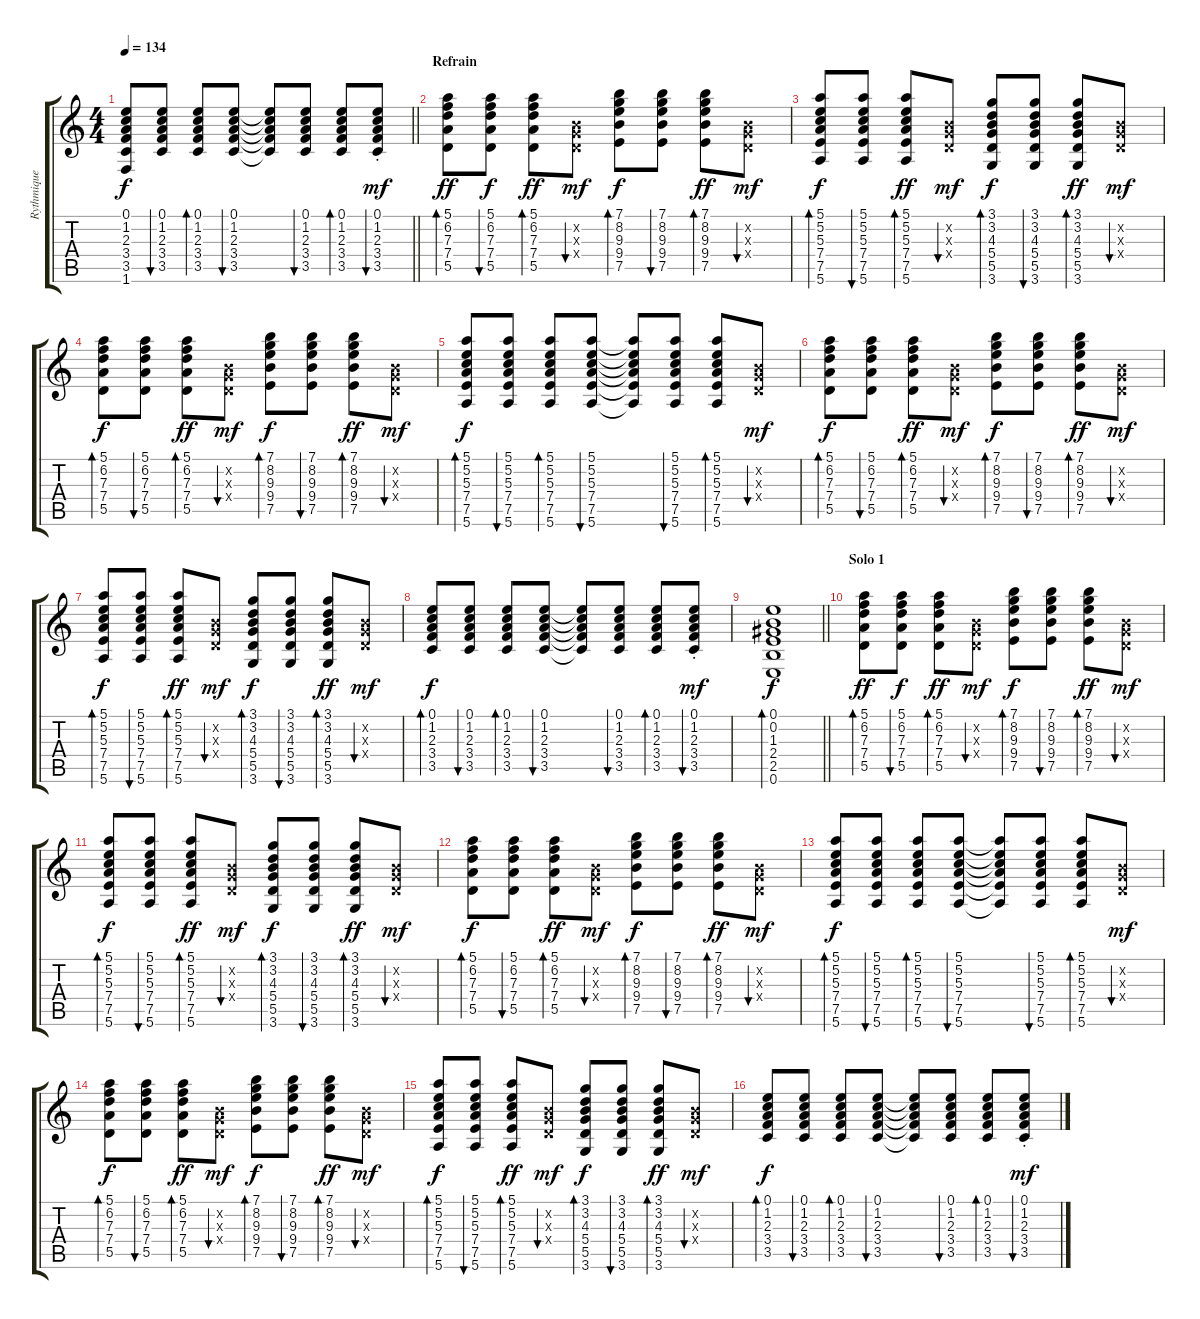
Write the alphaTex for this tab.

\track ("Rythmique" "Rythmique") {instrument acousticguitarsteel}
\staff {score tabs}
\tuning (E4 B3 G3 D3 A2 E2) {hide}
\ts (4 4)
\tempo 134
\clef g2
\barLineRight lightlight
\ks c
(0.1{t} 1.2{t} 2.3{t} 3.4{t} 3.5{t} 1.6{t}).8{dy f} (0.1 1.2 2.3 3.4 3.5).8{bu 60} (0.1 1.2 2.3 3.4 3.5).8{bd 60} (0.1 1.2 2.3 3.4 3.5).8{bu 60} (0.1{t} 1.2{t} 2.3{t} 3.4{t} 3.5{t}).8 (0.1 1.2 2.3 3.4 3.5).8{bu 60} (0.1 1.2 2.3 3.4 3.5).8{bd 60} (0.1{st} 1.2{st} 2.3{st} 3.4{st} 3.5{st}).8{bu 60 dy mf} |
\section ("" "Refrain")
(5.1 6.2 7.3 7.4 5.5).8{bd 60 dy ff} (5.1 6.2 7.3 7.4 5.5).8{bu 60 dy f} (5.1 6.2 7.3 7.4 5.5).8{bd 60 dy ff} (0.2{x} 0.3{x} 0.4{x}).8{bu 60 dy mf} (7.1 8.2 9.3 9.4 7.5).8{bd 60 dy f} (7.1 8.2 9.3 9.4 7.5).8{bu 60} (7.1 8.2 9.3 9.4 7.5).8{bd 60 dy ff} (0.2{x} 0.3{x} 0.4{x}).8{bu 60 dy mf} |
(5.1 5.2 5.3 7.4 7.5 5.6).8{bd 60 dy f} (5.1 5.2 5.3 7.4 7.5 5.6).8{bu 60} (5.1 5.2 5.3 7.4 7.5 5.6).8{bd 60 dy ff} (0.2{x} 0.3{x} 0.4{x}).8{bu 60 dy mf} (3.1 3.2 4.3 5.4 5.5 3.6).8{bd 60 dy f} (3.1 3.2 4.3 5.4 5.5 3.6).8{bu 60} (3.1 3.2 4.3 5.4 5.5 3.6).8{bd 60 dy ff} (0.2{x} 0.3{x} 0.4{x}).8{bu 60 dy mf} |
(5.1 6.2 7.3 7.4 5.5).8{bd 60 dy f} (5.1 6.2 7.3 7.4 5.5).8{bu 60} (5.1 6.2 7.3 7.4 5.5).8{bd 60 dy ff} (0.2{x} 0.3{x} 0.4{x}).8{bu 60 dy mf} (7.1 8.2 9.3 9.4 7.5).8{bd 60 dy f} (7.1 8.2 9.3 9.4 7.5).8{bu 60} (7.1 8.2 9.3 9.4 7.5).8{bd 60 dy ff} (0.2{x} 0.3{x} 0.4{x}).8{bu 60 dy mf} |
(5.1 5.2 5.3 7.4 7.5 5.6).8{bd 60 dy f} (5.1 5.2 5.3 7.4 7.5 5.6).8{bu 60} (5.1 5.2 5.3 7.4 7.5 5.6).8{bd 60} (5.1 5.2 5.3 7.4 7.5 5.6).8{bu 60} (5.1{t} 5.2{t} 5.3{t} 7.4{t} 7.5{t} 5.6{t}).8 (5.1 5.2 5.3 7.4 7.5 5.6).8{bu 60} (5.1 5.2 5.3 7.4 7.5 5.6).8{bd 60} (0.2{x} 0.3{x} 0.4{x}).8{bu 60 dy mf} |
(5.1 6.2 7.3 7.4 5.5).8{bd 60 dy f} (5.1 6.2 7.3 7.4 5.5).8{bu 60} (5.1 6.2 7.3 7.4 5.5).8{bd 60 dy ff} (0.2{x} 0.3{x} 0.4{x}).8{bu 60 dy mf} (7.1 8.2 9.3 9.4 7.5).8{bd 60 dy f} (7.1 8.2 9.3 9.4 7.5).8{bu 60} (7.1 8.2 9.3 9.4 7.5).8{bd 60 dy ff} (0.2{x} 0.3{x} 0.4{x}).8{bu 60 dy mf} |
(5.1 5.2 5.3 7.4 7.5 5.6).8{bd 60 dy f} (5.1 5.2 5.3 7.4 7.5 5.6).8{bu 60} (5.1 5.2 5.3 7.4 7.5 5.6).8{bd 60 dy ff} (0.2{x} 0.3{x} 0.4{x}).8{bu 60 dy mf} (3.1 3.2 4.3 5.4 5.5 3.6).8{bd 60 dy f} (3.1 3.2 4.3 5.4 5.5 3.6).8{bu 60} (3.1 3.2 4.3 5.4 5.5 3.6).8{bd 60 dy ff} (0.2{x} 0.3{x} 0.4{x}).8{bu 60 dy mf} |
(0.1 1.2 2.3 3.4 3.5).8{bd 60 dy f} (0.1 1.2 2.3 3.4 3.5).8{bu 60} (0.1 1.2 2.3 3.4 3.5).8{bd 60} (0.1 1.2 2.3 3.4 3.5).8{bu 60} (0.1{t} 1.2{t} 2.3{t} 3.4{t} 3.5{t}).8 (0.1 1.2 2.3 3.4 3.5).8{bu 60} (0.1 1.2 2.3 3.4 3.5).8{bd 60} (0.1{st} 1.2{st} 2.3{st} 3.4{st} 3.5{st}).8{bu 60 dy mf} |
\barLineRight lightlight
(0.1 0.2 1.3 2.4 2.5 0.6).1{bd 60 dy f} |
\section ("" "Solo 1")
(5.1 6.2 7.3 7.4 5.5).8{bd 60 dy ff} (5.1 6.2 7.3 7.4 5.5).8{bu 60 dy f} (5.1 6.2 7.3 7.4 5.5).8{bd 60 dy ff} (0.2{x} 0.3{x} 0.4{x}).8{bu 60 dy mf} (7.1 8.2 9.3 9.4 7.5).8{bd 60 dy f} (7.1 8.2 9.3 9.4 7.5).8{bu 60} (7.1 8.2 9.3 9.4 7.5).8{bd 60 dy ff} (0.2{x} 0.3{x} 0.4{x}).8{bu 60 dy mf} |
(5.1 5.2 5.3 7.4 7.5 5.6).8{bd 60 dy f} (5.1 5.2 5.3 7.4 7.5 5.6).8{bu 60} (5.1 5.2 5.3 7.4 7.5 5.6).8{bd 60 dy ff} (0.2{x} 0.3{x} 0.4{x}).8{bu 60 dy mf} (3.1 3.2 4.3 5.4 5.5 3.6).8{bd 60 dy f} (3.1 3.2 4.3 5.4 5.5 3.6).8{bu 60} (3.1 3.2 4.3 5.4 5.5 3.6).8{bd 60 dy ff} (0.2{x} 0.3{x} 0.4{x}).8{bu 60 dy mf} |
(5.1 6.2 7.3 7.4 5.5).8{bd 60 dy f} (5.1 6.2 7.3 7.4 5.5).8{bu 60} (5.1 6.2 7.3 7.4 5.5).8{bd 60 dy ff} (0.2{x} 0.3{x} 0.4{x}).8{bu 60 dy mf} (7.1 8.2 9.3 9.4 7.5).8{bd 60 dy f} (7.1 8.2 9.3 9.4 7.5).8{bu 60} (7.1 8.2 9.3 9.4 7.5).8{bd 60 dy ff} (0.2{x} 0.3{x} 0.4{x}).8{bu 60 dy mf} |
(5.1 5.2 5.3 7.4 7.5 5.6).8{bd 60 dy f} (5.1 5.2 5.3 7.4 7.5 5.6).8{bu 60} (5.1 5.2 5.3 7.4 7.5 5.6).8{bd 60} (5.1 5.2 5.3 7.4 7.5 5.6).8{bu 60} (5.1{t} 5.2{t} 5.3{t} 7.4{t} 7.5{t} 5.6{t}).8 (5.1 5.2 5.3 7.4 7.5 5.6).8{bu 60} (5.1 5.2 5.3 7.4 7.5 5.6).8{bd 60} (0.2{x} 0.3{x} 0.4{x}).8{bu 60 dy mf} |
(5.1 6.2 7.3 7.4 5.5).8{bd 60 dy f} (5.1 6.2 7.3 7.4 5.5).8{bu 60} (5.1 6.2 7.3 7.4 5.5).8{bd 60 dy ff} (0.2{x} 0.3{x} 0.4{x}).8{bu 60 dy mf} (7.1 8.2 9.3 9.4 7.5).8{bd 60 dy f} (7.1 8.2 9.3 9.4 7.5).8{bu 60} (7.1 8.2 9.3 9.4 7.5).8{bd 60 dy ff} (0.2{x} 0.3{x} 0.4{x}).8{bu 60 dy mf} |
(5.1 5.2 5.3 7.4 7.5 5.6).8{bd 60 dy f} (5.1 5.2 5.3 7.4 7.5 5.6).8{bu 60} (5.1 5.2 5.3 7.4 7.5 5.6).8{bd 60 dy ff} (0.2{x} 0.3{x} 0.4{x}).8{bu 60 dy mf} (3.1 3.2 4.3 5.4 5.5 3.6).8{bd 60 dy f} (3.1 3.2 4.3 5.4 5.5 3.6).8{bu 60} (3.1 3.2 4.3 5.4 5.5 3.6).8{bd 60 dy ff} (0.2{x} 0.3{x} 0.4{x}).8{bu 60 dy mf} |
(0.1 1.2 2.3 3.4 3.5).8{bd 60 dy f} (0.1 1.2 2.3 3.4 3.5).8{bu 60} (0.1 1.2 2.3 3.4 3.5).8{bd 60} (0.1 1.2 2.3 3.4 3.5).8{bu 60} (0.1{t} 1.2{t} 2.3{t} 3.4{t} 3.5{t}).8 (0.1 1.2 2.3 3.4 3.5).8{bu 60} (0.1 1.2 2.3 3.4 3.5).8{bd 60} (0.1{st} 1.2{st} 2.3{st} 3.4{st} 3.5{st}).8{bu 60 dy mf}
